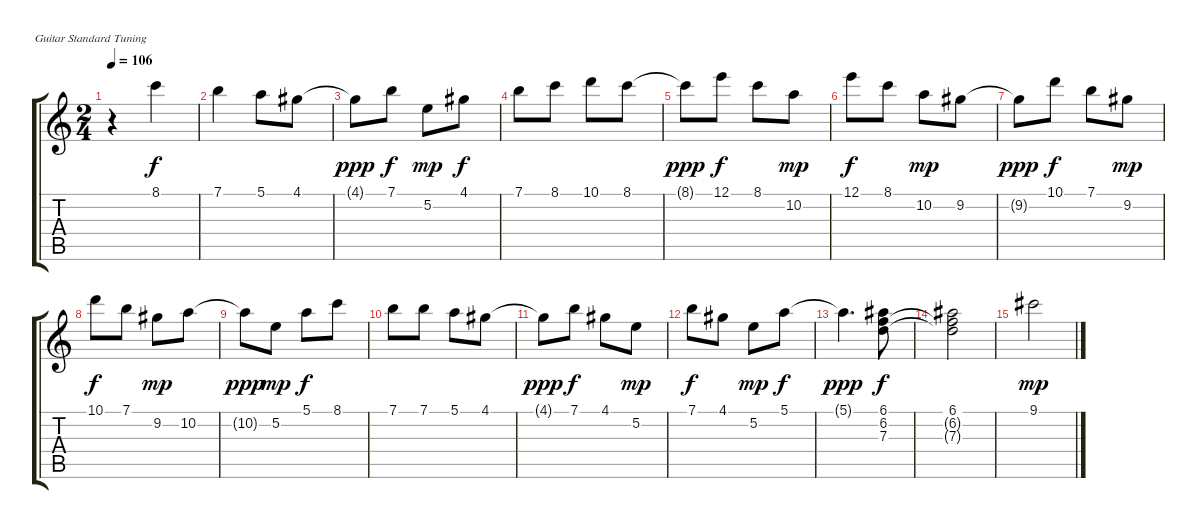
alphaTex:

\bracketExtendMode groupsimilarinstruments
\firstSystemTrackNameOrientation horizontal
\otherSystemsTrackNameOrientation horizontal
\track "" {instrument acousticguitarnylon}
\staff {score tabs}
\tuning (E4 B3 G3 D3 A2 E2)
\ts (2 4)
\tempo 106
\clef g2
\ks c
r.4{dy mp} 8.1.4{dy f} |
7.1.4 5.1.8 4.1.8 |
4.1{t}.8{dy ppp} 7.1.8{dy f} 5.2.8{dy mp} 4.1.8{dy f} |
7.1.8 8.1.8 10.1.8 8.1.8 |
8.1{t}.8{dy ppp} 12.1.8{dy f} 8.1.8 10.2.8{dy mp} |
12.1.8{dy f} 8.1.8 10.2.8{dy mp} 9.2.8 |
9.2{t}.8{dy ppp} 10.1.8{dy f} 7.1.8 9.2.8{dy mp} |
10.1.8{dy f} 7.1.8 9.2.8{dy mp} 10.2.8 |
10.2{t}.8{dy ppp} 5.2.8{dy mp} 5.1.8{dy f} 8.1.8 |
7.1.8 7.1.8 5.1.8 4.1.8 |
4.1{t}.8{dy ppp} 7.1.8{dy f} 4.1.8 5.2.8{dy mp} |
7.1.8{dy f} 4.1.8 5.2.8{dy mp} 5.1.8{dy f} |
5.1{t}.4{d dy ppp} (6.1 6.2 7.3).8{dy f} |
(6.1 6.2{t} 7.3{t}).2 |
9.1.2{dy mp}
